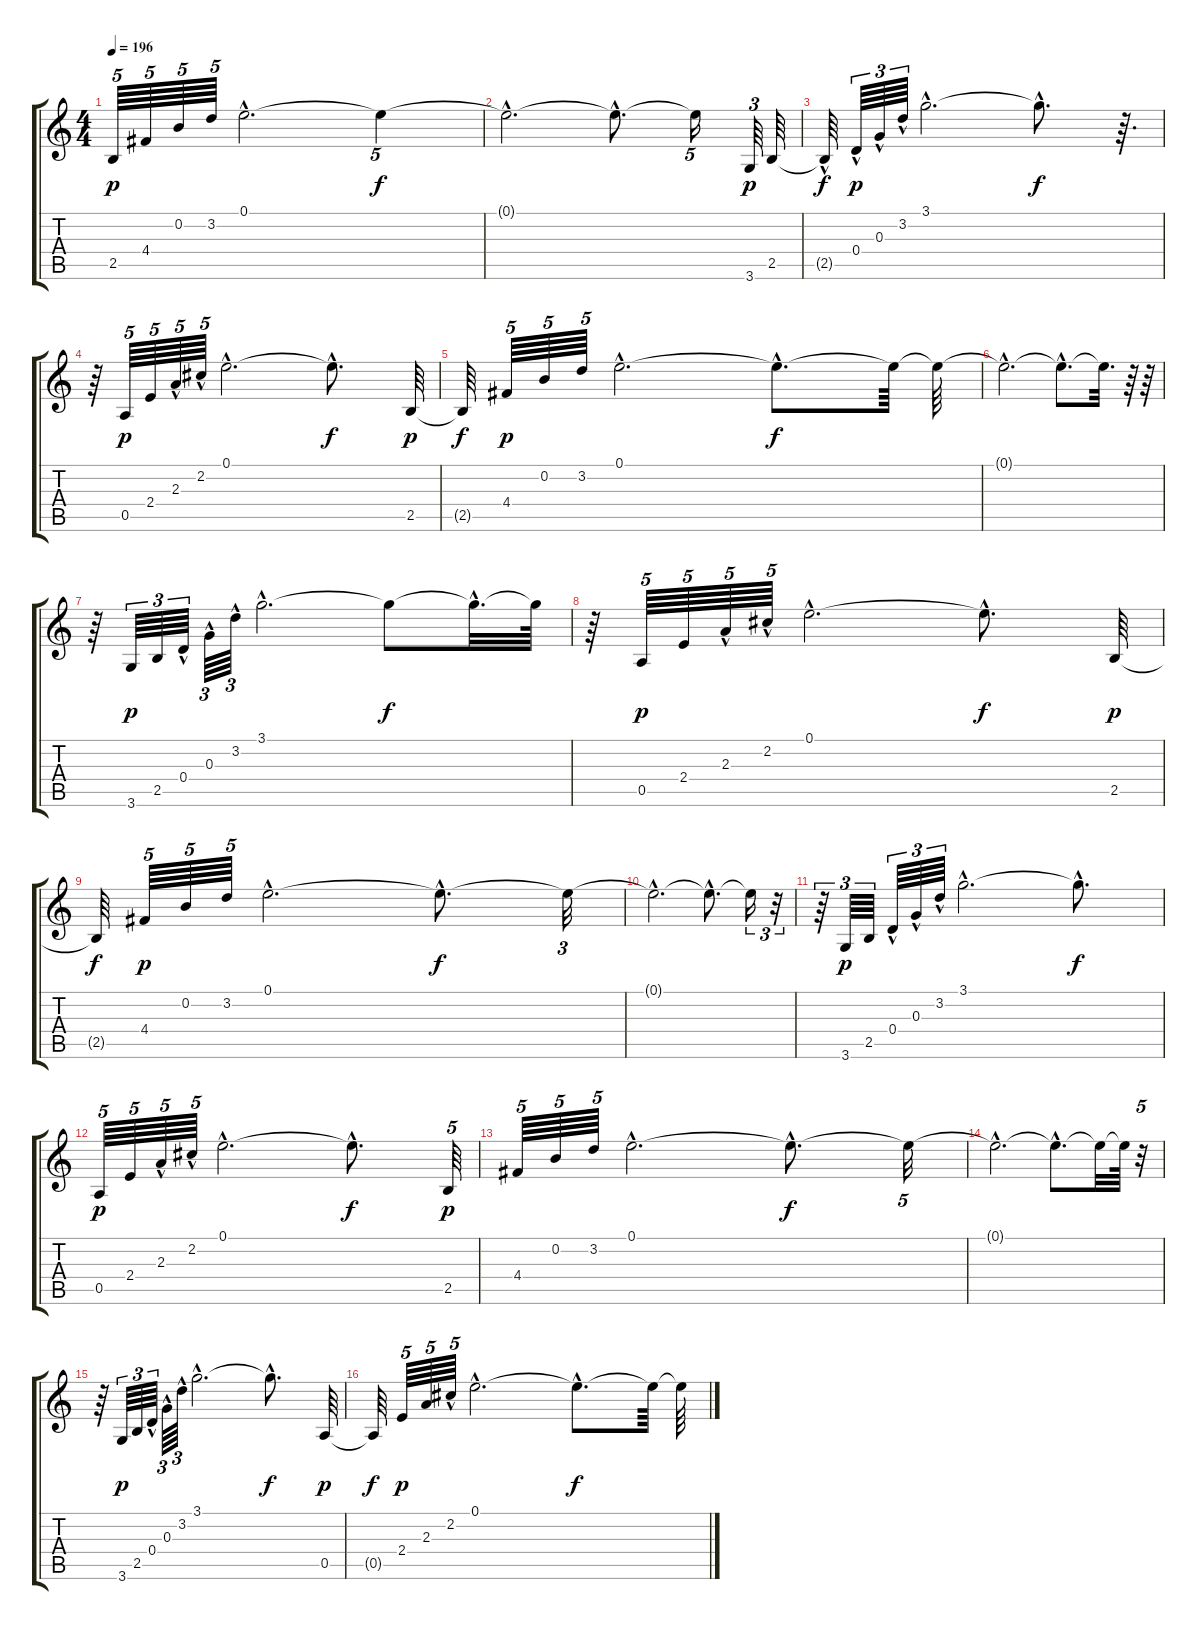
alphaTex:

\track "" {instrument acousticguitarsteel}
\staff {score tabs}
\tuning (E4 B3 G3 D3 A2 E2) {hide}
\ts (4 4)
\tempo 196
\clef g2
\ks c
2.5.64{tu (5 4) dy p} 4.4.64{tu (5 4)} 0.2.64{tu (5 4)} 3.2.64{tu (5 4)} 0.1{hac}.2{d} 0.1{t}.4{tu (5 4) dy f} |
0.1{hac t}.2{d} 0.1{hac t}.8{d} 0.1{t}.16{tu (5 4)} 3.6.64{tu (3 2) dy p} 2.5.64 |
2.5{hac t}.64{dy f} 0.4{hac}.64{tu (3 2) dy p} 0.3{hac}.64{tu (3 2)} 3.2{hac}.64{tu (3 2)} 3.1{hac}.2{d} 3.1{hac t}.8{d dy f} r.64{d} |
r.64 0.5.64{tu (5 4) dy p} 2.4.64{tu (5 4)} 2.3{hac}.64{tu (5 4)} 2.2{hac}.64{tu (5 4)} 0.1{hac}.2{d} 0.1{hac t}.8{d dy f} 2.5.64{dy p} |
2.5{t}.64{dy f} 4.4.64{tu (5 4) dy p} 0.2.64{tu (5 4)} 3.2.64{tu (5 4)} 0.1{hac}.2{d} 0.1{hac t}.8{d dy f} 0.1{t}.64 0.1{t}.64 |
0.1{hac t}.2{d} 0.1{hac t}.8{d} 0.1{t}.32{d} r.64 r.64 |
r.64 3.6.64{tu (3 2) dy p} 2.5.64{tu (3 2)} 0.4{hac}.64{tu (3 2)} 0.3{hac}.64{tu (3 2)} 3.2{hac}.64{tu (3 2)} 3.1{hac}.2{d} 3.1{t}.8{dy f} 3.1{hac t}.32{d} 3.1{t}.64 |
r.64 0.5.64{tu (5 4) dy p} 2.4.64{tu (5 4)} 2.3{hac}.64{tu (5 4)} 2.2{hac}.64{tu (5 4)} 0.1{hac}.2{d} 0.1{hac t}.8{d dy f} 2.5.64{dy p} |
2.5{t}.64{dy f} 4.4.64{tu (5 4) dy p} 0.2.64{tu (5 4)} 3.2.64{tu (5 4)} 0.1{hac}.2{d} 0.1{hac t}.8{d dy f} 0.1{t}.32{tu (3 2)} |
0.1{hac t}.2{d} 0.1{hac t}.8{d} 0.1{t}.16{tu (3 2)} r.32{tu (3 2)} |
r.64{tu (3 2)} 3.6.64{tu (3 2) dy p} 2.5.64{tu (3 2)} 0.4{hac}.64{tu (3 2)} 0.3{hac}.64{tu (3 2)} 3.2{hac}.64{tu (3 2)} 3.1{hac}.2{d} 3.1{hac t}.8{d dy f} |
0.5.64{tu (5 4) dy p} 2.4.64{tu (5 4)} 2.3{hac}.64{tu (5 4)} 2.2{hac}.64{tu (5 4)} 0.1{hac}.2{d} 0.1{hac t}.8{d dy f} 2.5.64{tu (5 4) dy p} |
4.4.64{tu (5 4)} 0.2.64{tu (5 4)} 3.2.64{tu (5 4)} 0.1{hac}.2{d} 0.1{hac t}.8{d dy f} 0.1{t}.32{tu (5 4)} |
0.1{hac t}.2{d} 0.1{hac t}.8{d} 0.1{t}.32 0.1{t}.64 r.32{tu (5 4)} |
r.64 3.6.64{tu (3 2) dy p} 2.5.64{tu (3 2)} 0.4{hac}.64{tu (3 2)} 0.3{hac}.64{tu (3 2)} 3.2{hac}.64{tu (3 2)} 3.1{hac}.2{d} 3.1{hac t}.8{d dy f} 0.5.64{dy p} |
0.5{t}.64{dy f} 2.4.64{tu (5 4) dy p} 2.3.64{tu (5 4)} 2.2{hac}.64{tu (5 4)} 0.1{hac}.2{d} 0.1{hac t}.8{d dy f} 0.1{t}.64 0.1{t}.64
